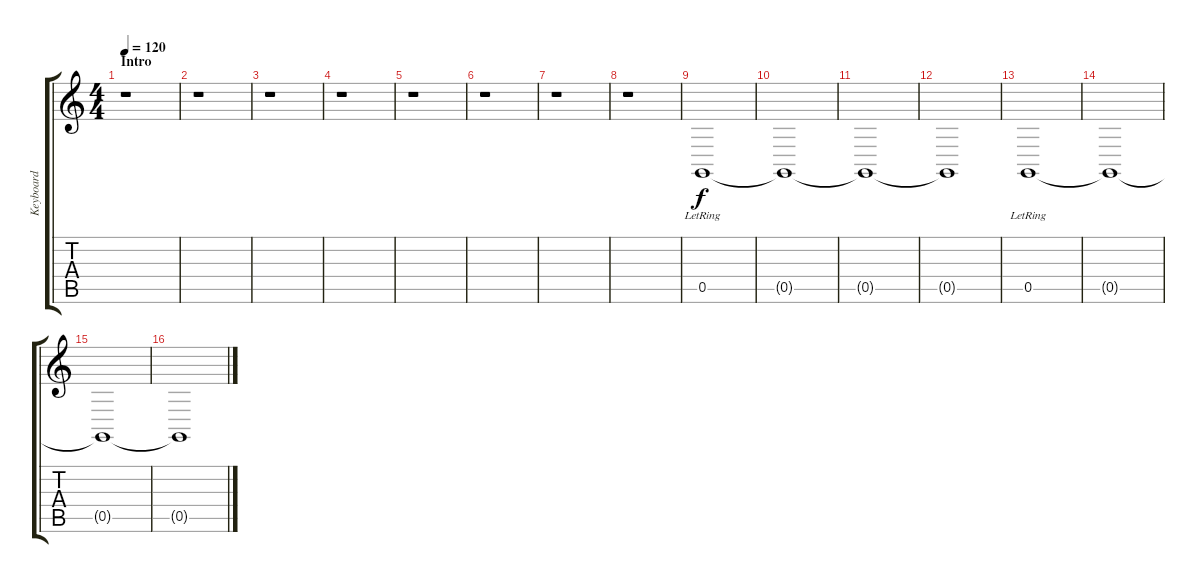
\track ("Keyboard" "Keyboard") {instrument acousticgrandpiano}
\staff {score tabs}
\tuning (D4 A3 F3 C3 G2 D2) {hide}
\ts (4 4)
\section ("" "Intro")
\tempo 120
\clef g2
\ks c
r.1{dy f instrument acousticgrandpiano} |
r.1 |
r.1 |
r.1 |
r.1 |
r.1 |
r.1 |
r.1 |
0.5{lr}.1 |
0.5{t}.1 |
0.5{t}.1 |
0.5{t}.1 |
0.5{lr}.1 |
0.5{t}.1 |
0.5{t}.1 |
0.5{t}.1
